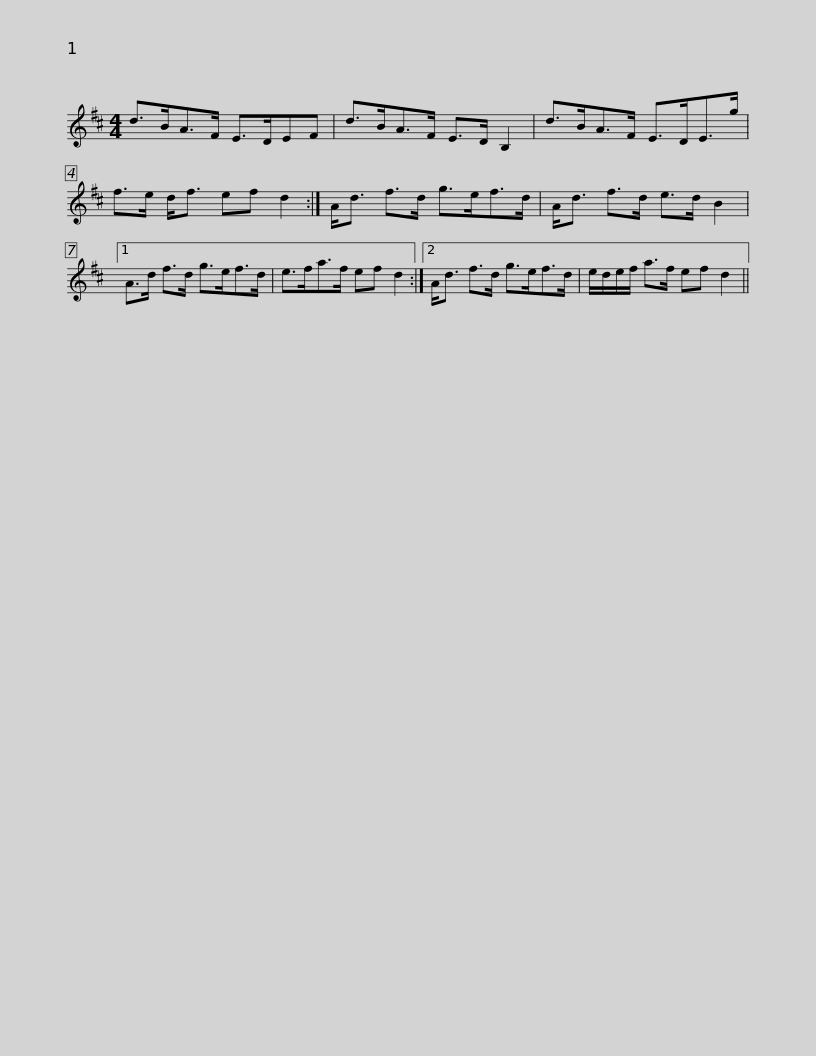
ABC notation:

X:1
L:1/8
M:4/4
I:linebreak $
K:D
V:1 treble
V:1
 d>BA>F E>DEF | d>BA>F E>D B,2 | d>BA>F E>DE>g | f>e d<f ef d2 :|$ A<d f>d g>ef>d | %5
 A<d f>d e>d B2 |1 A>d f>d g>ef>d | e>fa>f ef d2 :|2 A<d f>d g>ef>d |$ e/d/e/f/ a>f ef d2 || %10
